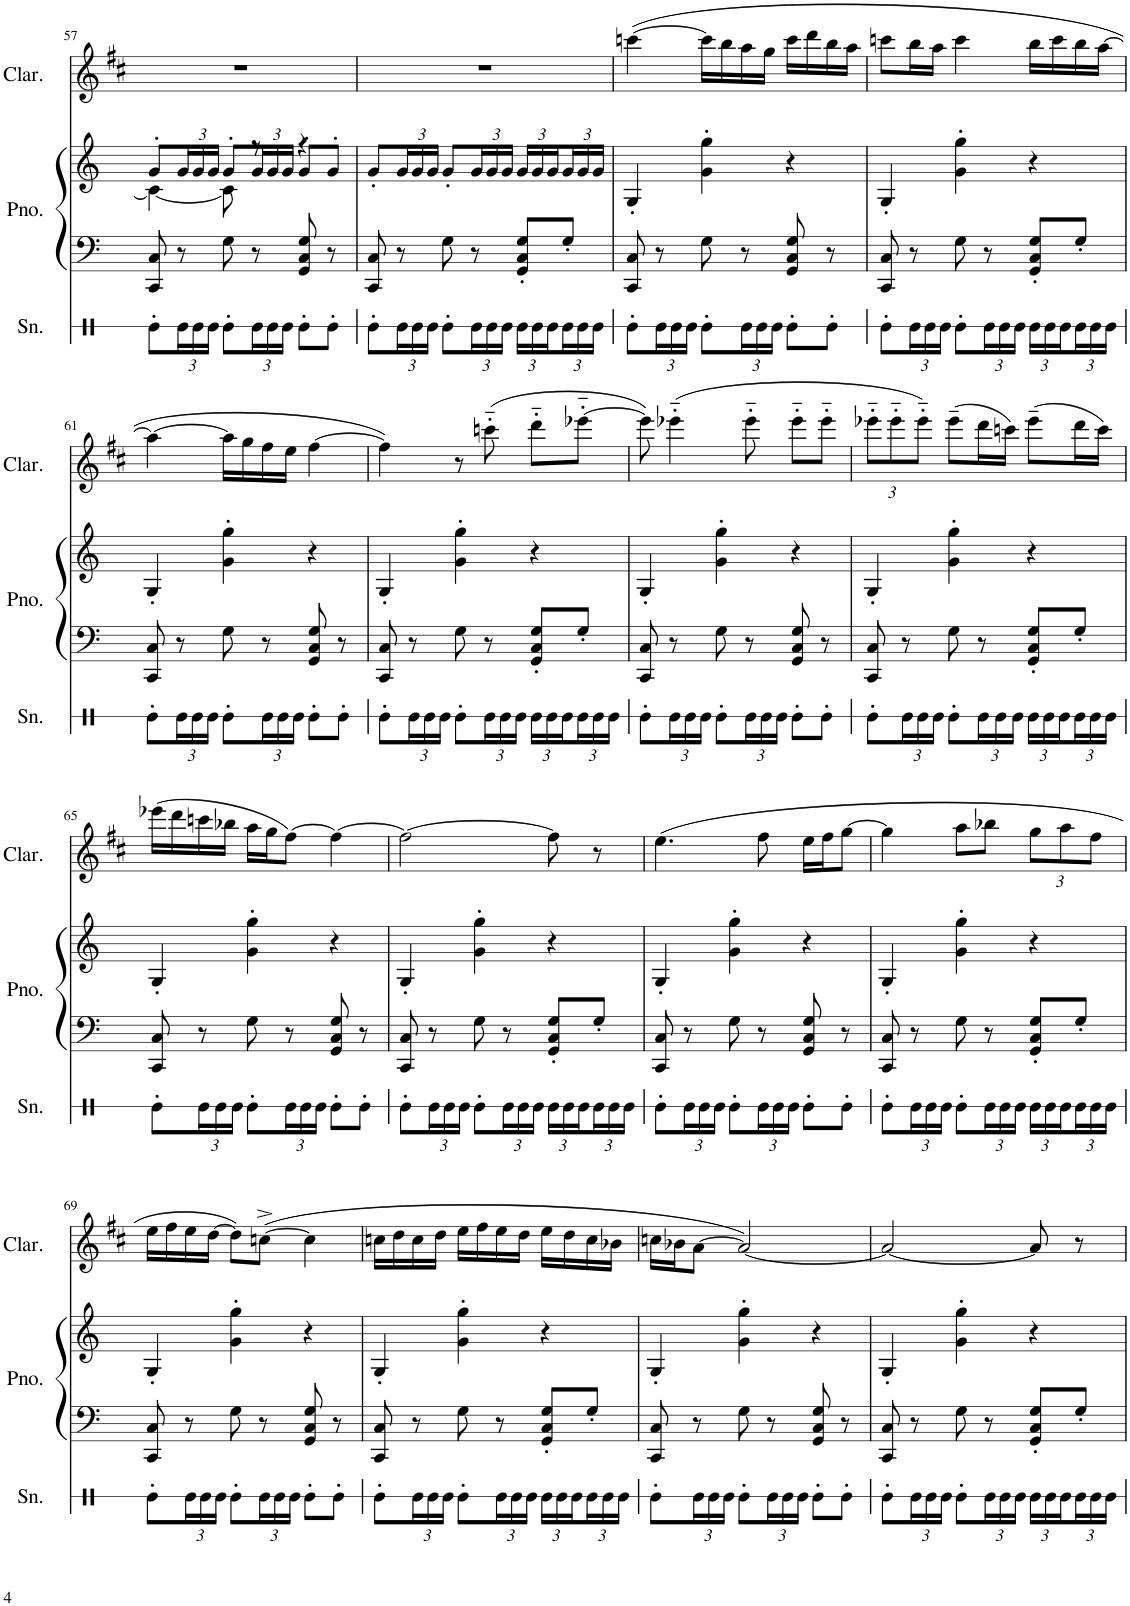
**kern	**kern	**kern	**kern
*part3	*part2	*part2	*part1
*staff4	*staff3	*staff2	*staff1
*I"Drum	*I"Piano	*	*I"Clarinette
*	*I'Pno.	*	*I'Clar.
!!LO:PB:g=z
*clefX	*clefF4	*clefG2	*clefG2
*	*	*	*Trd1c2
*k[]	*k[]	*k[]	*k[f#c#]
*M3/4	*M3/4	*M3/4	*M3/4
=57	=57	=57	=57
*	*	*^	*
8Re'\L	8CC/ 8C/	4c\_	8g'/L	2.r
*Xbrackettup	*	*	*Xbrackettup	*
24Re\L	8r	.	24g/L	.
24Re\	.	.	24g/	.
24Re\JJ	.	.	24g/JJ	.
8Re'\L	8G\	8c\]	8g'/L	.
24Re\L	8r	8r	24g/L	.
24Re\	.	.	24g/	.
24Re\JJ	.	.	24g/JJ	.
8Re'\L	8GG/ 8C/ 8G/	4r	8g'/L	.
8Re'\J	8r	.	8g'/J	.
*	*	*v	*v	*
=58	=58	=58	=58
8Re'\L	8CC/ 8C/	8g'/L	2.r
24Re\L	8r	24g/L	.
24Re\	.	24g/	.
24Re\JJ	.	24g/JJ	.
8Re'\L	8G\	8g'/L	.
24Re\L	8r	24g/L	.
24Re\	.	24g/	.
24Re\JJ	.	24g/JJ	.
24Re\LL	8GG/' 8C/' 8G/'L	24g/LL	.
24Re\	.	24g/	.
24Re\	.	24g/	.
24Re\	8G'/J	24g/	.
24Re\	.	24g/	.
24Re\JJ	.	24g/JJ	.
=59	=59	=59	=59
8Re'\L	8CC/ 8C/	4G'/	([4cccn\
24Re\L	8r	.	.
24Re\	.	.	.
24Re\JJ	.	.	.
8Re'\L	8G\	4g\' 4gg\'	16ccc\LL]
.	.	.	16bb\
24Re\L	8r	.	16aa\
24Re\	.	.	.
.	.	.	16gg\JJ
24Re\JJ	.	.	.
8Re'\L	8GG/ 8C/ 8G/	4r	16ccc\LL
.	.	.	16ddd\
8Re'\J	8r	.	16bb\
.	.	.	16aa\JJ
=60	=60	=60	=60
8Re'\L	8CC/ 8C/	4G'/	8cccn\L
24Re\L	8r	.	16bb\L
24Re\	.	.	.
.	.	.	16aa\JJ
24Re\JJ	.	.	.
8Re'\L	8G\	4g\' 4gg\'	4ccc\
24Re\L	8r	.	.
24Re\	.	.	.
24Re\JJ	.	.	.
24Re\LL	8GG/' 8C/' 8G/'L	4r	16bb\LL
24Re\	.	.	.
.	.	.	16ccc\
24Re\	.	.	.
24Re\	8G'/J	.	16bb\
24Re\	.	.	.
.	.	.	[16aa\JJ
24Re\JJ	.	.	.
!!LO:LB:g=z
=61	=61	=61	=61
8Re'\L	8CC/ 8C/	4G'/	4aa\_
24Re\L	8r	.	.
24Re\	.	.	.
24Re\JJ	.	.	.
8Re'\L	8G\	4g\' 4gg\'	16aa\LL]
.	.	.	16gg\
24Re\L	8r	.	16ff#\
24Re\	.	.	.
.	.	.	16ee\JJ
24Re\JJ	.	.	.
8Re'\L	8GG/ 8C/ 8G/	4r	[4ff#\
8Re'\J	8r	.	.
=62	=62	=62	=62
8Re'\L	8CC/ 8C/	4G'/	4ff#\])
24Re\L	8r	.	.
24Re\	.	.	.
24Re\JJ	.	.	.
8Re'\L	8G\	4g\' 4gg\'	8r
24Re\L	8r	.	(8cccn'~\
24Re\	.	.	.
24Re\JJ	.	.	.
24Re\LL	8GG/' 8C/' 8G/'L	4r	8ddd'~\L
24Re\	.	.	.
24Re\	.	.	.
24Re\	8G'/J	.	[8eee-X'~\J
24Re\	.	.	.
24Re\JJ	.	.	.
=63	=63	=63	=63
8Re'\L	8CC/ 8C/	4G'/	8eee-\])
24Re\L	8r	.	(4eee-X'~\
24Re\	.	.	.
24Re\JJ	.	.	.
8Re'\L	8G\	4g\' 4gg\'	.
24Re\L	8r	.	8eee-'~\
24Re\	.	.	.
24Re\JJ	.	.	.
8Re'\L	8GG/ 8C/ 8G/	4r	8eee-'~\L
8Re'\J	8r	.	8eee-'~\J
=64	=64	=64	=64
*	*	*	*Xbrackettup
8Re'\L	8CC/ 8C/	4G'/	12eee-X'~\L
.	.	.	12eee-'~\
24Re\L	8r	.	.
24Re\	.	.	12eee-'~\J)
24Re\JJ	.	.	.
8Re'\L	8G\	4g\' 4gg\'	(8eee-~\L
24Re\L	8r	.	16ddd\L
24Re\	.	.	.
.	.	.	16cccn\JJ)
24Re\JJ	.	.	.
24Re\LL	8GG/' 8C/' 8G/'L	4r	(8eee-~\L
24Re\	.	.	.
24Re\	.	.	.
24Re\	8G'/J	.	16ddd\L
24Re\	.	.	.
.	.	.	16ccc\JJ)
24Re\JJ	.	.	.
!!LO:LB:g=z
=65	=65	=65	=65
8Re'\L	8CC/ 8C/	4G'/	(16eee-X\LL
.	.	.	16ddd\
24Re\L	8r	.	16cccn\
24Re\	.	.	.
.	.	.	16bb-X\JJ
24Re\JJ	.	.	.
8Re'\L	8G\	4g\' 4gg\'	16aa\LL
.	.	.	16gg\J
24Re\L	8r	.	[8ff#\J)
24Re\	.	.	.
24Re\JJ	.	.	.
8Re'\L	8GG/ 8C/ 8G/	4r	4ff#\_
8Re'\J	8r	.	.
=66	=66	=66	=66
8Re'\L	8CC/ 8C/	4G'/	2ff#\_
24Re\L	8r	.	.
24Re\	.	.	.
24Re\JJ	.	.	.
8Re'\L	8G\	4g\' 4gg\'	.
24Re\L	8r	.	.
24Re\	.	.	.
24Re\JJ	.	.	.
24Re\LL	8GG/' 8C/' 8G/'L	4r	8ff#\]
24Re\	.	.	.
24Re\	.	.	.
24Re\	8G'/J	.	8r
24Re\	.	.	.
24Re\JJ	.	.	.
=67	=67	=67	=67
8Re'\L	8CC/ 8C/	4G'/	(4.ee\
24Re\L	8r	.	.
24Re\	.	.	.
24Re\JJ	.	.	.
8Re'\L	8G\	4g\' 4gg\'	.
24Re\L	8r	.	8ff#\
24Re\	.	.	.
24Re\JJ	.	.	.
8Re'\L	8GG/ 8C/ 8G/	4r	16ee\LL
.	.	.	16ff#\J
8Re'\J	8r	.	[8gg\J
=68	=68	=68	=68
8Re'\L	8CC/ 8C/	4G'/	4gg\]
24Re\L	8r	.	.
24Re\	.	.	.
24Re\JJ	.	.	.
8Re'\L	8G\	4g\' 4gg\'	8aa\L
24Re\L	8r	.	8bb-X\J
24Re\	.	.	.
24Re\JJ	.	.	.
24Re\LL	8GG/' 8C/' 8G/'L	4r	12gg\L
24Re\	.	.	.
24Re\	.	.	12aa\
24Re\	8G'/J	.	.
24Re\	.	.	12ff#\J
24Re\JJ	.	.	.
!!LO:LB:g=z
=69	=69	=69	=69
8Re'\L	8CC/ 8C/	4G'/	16ee\LL
.	.	.	16ff#\
24Re\L	8r	.	16ee\
24Re\	.	.	.
.	.	.	[16dd\JJ
24Re\JJ	.	.	.
8Re'\L	8G\	4g\' 4gg\'	8dd\L])
24Re\L	8r	.	([8ccn^\J
24Re\	.	.	.
24Re\JJ	.	.	.
8Re'\L	8GG/ 8C/ 8G/	4r	4cc\]
8Re'\J	8r	.	.
=70	=70	=70	=70
8Re'\L	8CC/ 8C/	4G'/	16ccn\LL
.	.	.	16dd\
24Re\L	8r	.	16cc\
24Re\	.	.	.
.	.	.	16dd\JJ
24Re\JJ	.	.	.
8Re'\L	8G\	4g\' 4gg\'	16ee\LL
.	.	.	16ff#\
24Re\L	8r	.	16ee\
24Re\	.	.	.
.	.	.	16dd\JJ
24Re\JJ	.	.	.
24Re\LL	8GG/' 8C/' 8G/'L	4r	16ee\LL
24Re\	.	.	.
.	.	.	16dd\
24Re\	.	.	.
24Re\	8G'/J	.	16cc\
24Re\	.	.	.
.	.	.	16b-X\JJ
24Re\JJ	.	.	.
=71	=71	=71	=71
8Re'\L	8CC/ 8C/	4G'/	16ccn\LL
.	.	.	16b-X\J
24Re\L	8r	.	[8a\J
24Re\	.	.	.
24Re\JJ	.	.	.
8Re'\L	8G\	4g\' 4gg\'	2a/_)
24Re\L	8r	.	.
24Re\	.	.	.
24Re\JJ	.	.	.
8Re'\L	8GG/ 8C/ 8G/	4r	.
8Re'\J	8r	.	.
=72	=72	=72	=72
8Re'\L	8CC/ 8C/	4G'/	2a/_
24Re\L	8r	.	.
24Re\	.	.	.
24Re\JJ	.	.	.
8Re'\L	8G\	4g\' 4gg\'	.
24Re\L	8r	.	.
24Re\	.	.	.
24Re\JJ	.	.	.
24Re\LL	8GG/' 8C/' 8G/'L	4r	8a/]
24Re\	.	.	.
24Re\	.	.	.
24Re\	8G'/J	.	8r
24Re\	.	.	.
24Re\JJ	.	.	.
=	=	=	=
*-	*-	*-	*-
